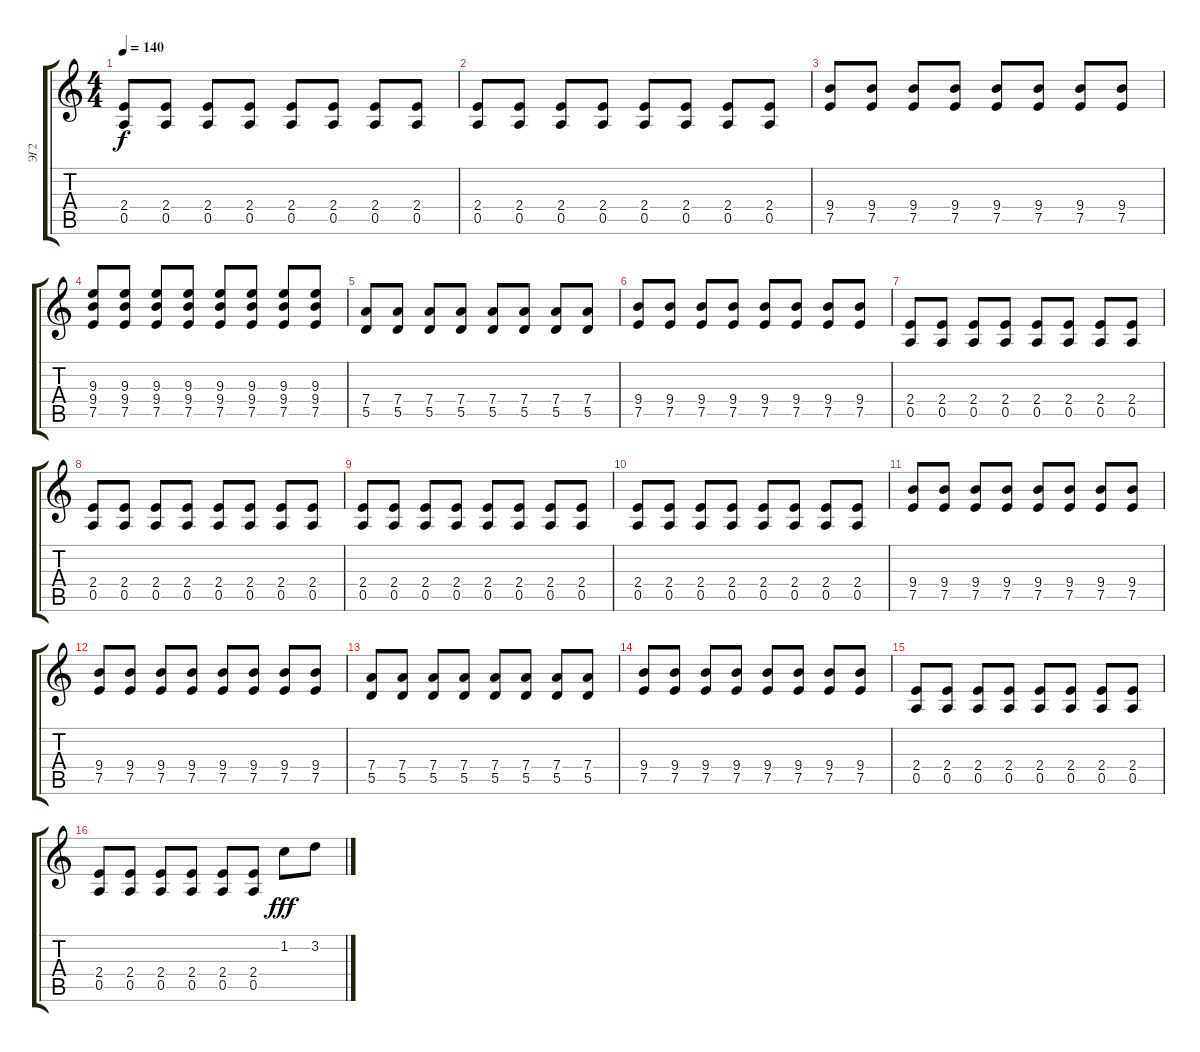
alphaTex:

\track ("ЭГ2" "ЭГ2") {instrument distortionguitar}
\staff {score tabs}
\tuning (E4 B3 G3 D3 A2 E2) {hide}
\ts (4 4)
\tempo 140
\clef g2
\ks c
(2.4 0.5).8{dy f} (2.4 0.5).8 (2.4 0.5).8 (2.4 0.5).8 (2.4 0.5).8 (2.4 0.5).8 (2.4 0.5).8 (2.4 0.5).8 |
(2.4 0.5).8 (2.4 0.5).8 (2.4 0.5).8 (2.4 0.5).8 (2.4 0.5).8 (2.4 0.5).8 (2.4 0.5).8 (2.4 0.5).8 |
(9.4 7.5).8 (9.4 7.5).8 (9.4 7.5).8 (9.4 7.5).8 (9.4 7.5).8 (9.4 7.5).8 (9.4 7.5).8 (9.4 7.5).8 |
(9.3 9.4 7.5).8 (9.3 9.4 7.5).8 (9.3 9.4 7.5).8 (9.3 9.4 7.5).8 (9.3 9.4 7.5).8 (9.3 9.4 7.5).8 (9.3 9.4 7.5).8 (9.3 9.4 7.5).8 |
(7.4 5.5).8 (7.4 5.5).8 (7.4 5.5).8 (7.4 5.5).8 (7.4 5.5).8 (7.4 5.5).8 (7.4 5.5).8 (7.4 5.5).8 |
(9.4 7.5).8 (9.4 7.5).8 (9.4 7.5).8 (9.4 7.5).8 (9.4 7.5).8 (9.4 7.5).8 (9.4 7.5).8 (9.4 7.5).8 |
(2.4 0.5).8 (2.4 0.5).8 (2.4 0.5).8 (2.4 0.5).8 (2.4 0.5).8 (2.4 0.5).8 (2.4 0.5).8 (2.4 0.5).8 |
(2.4 0.5).8 (2.4 0.5).8 (2.4 0.5).8 (2.4 0.5).8 (2.4 0.5).8 (2.4 0.5).8 (2.4 0.5).8 (2.4 0.5).8 |
(2.4 0.5).8 (2.4 0.5).8 (2.4 0.5).8 (2.4 0.5).8 (2.4 0.5).8 (2.4 0.5).8 (2.4 0.5).8 (2.4 0.5).8 |
(2.4 0.5).8 (2.4 0.5).8 (2.4 0.5).8 (2.4 0.5).8 (2.4 0.5).8 (2.4 0.5).8 (2.4 0.5).8 (2.4 0.5).8 |
(9.4 7.5).8 (9.4 7.5).8 (9.4 7.5).8 (9.4 7.5).8 (9.4 7.5).8 (9.4 7.5).8 (9.4 7.5).8 (9.4 7.5).8 |
(9.4 7.5).8 (9.4 7.5).8 (9.4 7.5).8 (9.4 7.5).8 (9.4 7.5).8 (9.4 7.5).8 (9.4 7.5).8 (9.4 7.5).8 |
(7.4 5.5).8 (7.4 5.5).8 (7.4 5.5).8 (7.4 5.5).8 (7.4 5.5).8 (7.4 5.5).8 (7.4 5.5).8 (7.4 5.5).8 |
(9.4 7.5).8 (9.4 7.5).8 (9.4 7.5).8 (9.4 7.5).8 (9.4 7.5).8 (9.4 7.5).8 (9.4 7.5).8 (9.4 7.5).8 |
(2.4 0.5).8 (2.4 0.5).8 (2.4 0.5).8 (2.4 0.5).8 (2.4 0.5).8 (2.4 0.5).8 (2.4 0.5).8 (2.4 0.5).8 |
(2.4 0.5).8 (2.4 0.5).8 (2.4 0.5).8 (2.4 0.5).8 (2.4 0.5).8 (2.4 0.5).8 1.2.8{dy fff} 3.2.8
